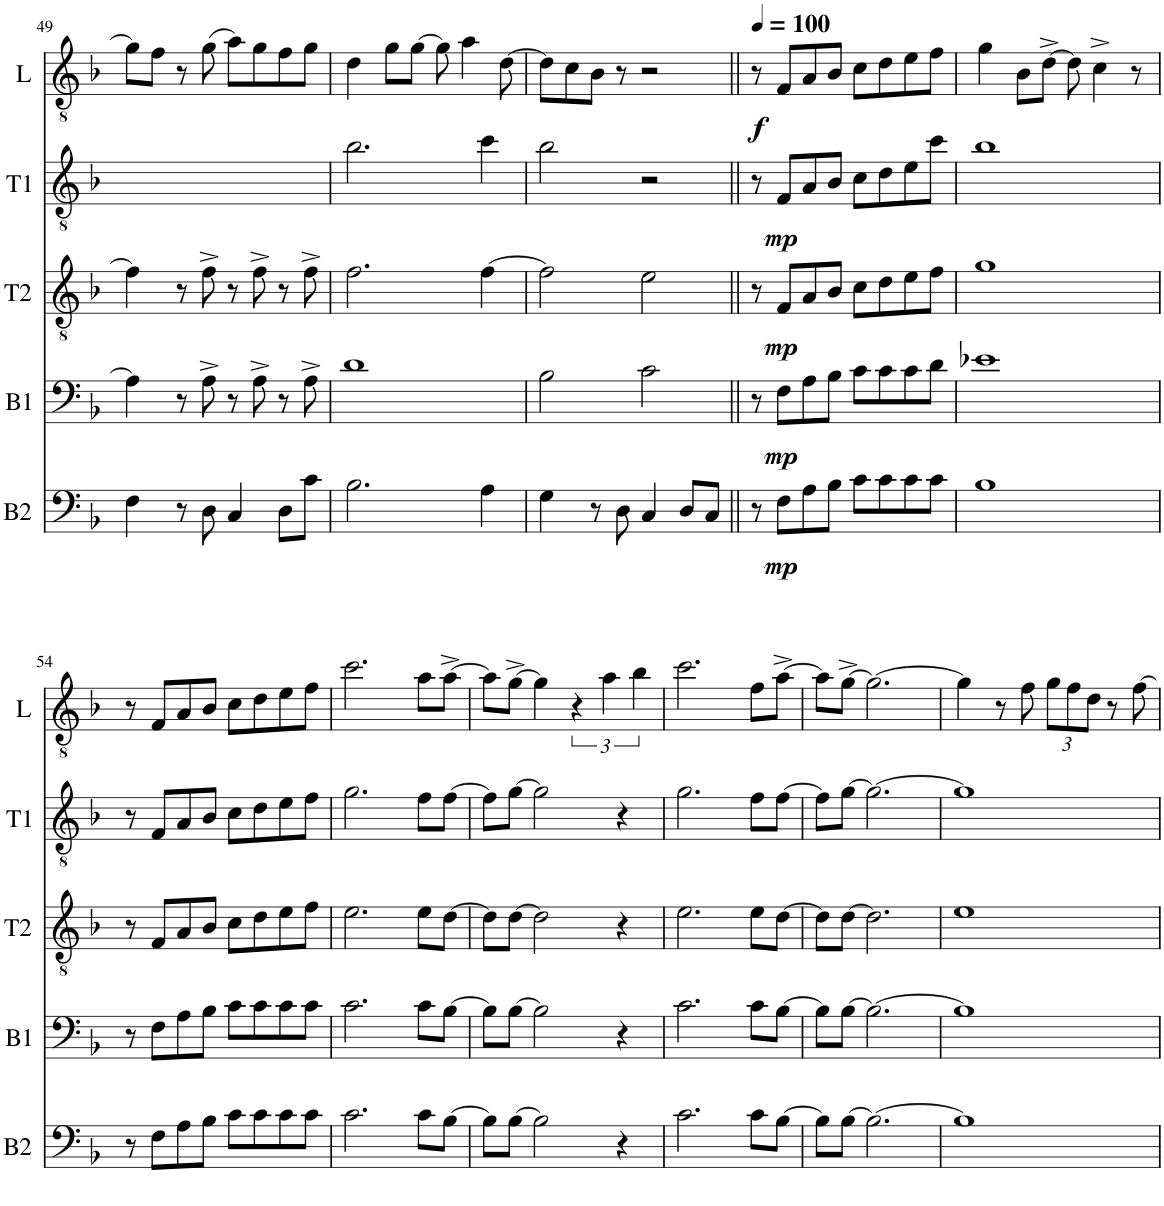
**kern	**dynam	**kern	**dynam	**kern	**dynam	**kern	**dynam	**kern	**dynam
*part5	*part5	*part4	*part4	*part3	*part3	*part2	*part2	*part1	*part1
*staff5	*staff5	*staff4	*staff4	*staff3	*staff3	*staff2	*staff2	*staff1	*staff1
*I"Bass	*	*I"Baritone	*	*I"Tenor 2	*	*I"Tenor 1	*	*I"Lead Tenor	*
*I'B2	*	*I'B1	*	*I'T2	*	*I'T1	*	*I'L	*
!!LO:PB:g=z
*clefF4	*	*clefF4	*	*clefGv2	*	*clefGv2	*	*clefGv2	*
*k[b-]	*	*k[b-]	*	*k[b-]	*	*k[b-]	*	*k[b-]	*
=49	=49	=49	=49	=49	=49	=49	=49	=49	=49
4F\	.	4A\]	.	4f\]	.	1a	.	8g\L]	.
.	.	.	.	.	.	.	.	8f\J	.
8r	.	8r	.	8r	.	.	.	8r	.
8D\	.	8A^\	.	8f^\	.	.	.	(8g\	.
4C/	.	8r	.	8r	.	.	.	8a\L)	.
.	.	8A^\	.	8f^\	.	.	.	8g\	.
8D\L	.	8r	.	8r	.	.	.	8f\	.
8c\J	.	8A^\	.	8f^\	.	.	.	8g\J	.
=50	=50	=50	=50	=50	=50	=50	=50	=50	=50
2.B-\	.	1d	.	2.f\	.	2.b-\	.	4d\	.
.	.	.	.	.	.	.	.	8g\L	.
.	.	.	.	.	.	.	.	[8g\J	.
.	.	.	.	.	.	.	.	8g\]	.
.	.	.	.	.	.	.	.	4a\	.
4A\	.	.	.	[4f\	.	4cc\	.	.	.
.	.	.	.	.	.	.	.	[8d\	.
=51	=51	=51	=51	=51	=51	=51	=51	=51	=51
4G\	.	2B-\	.	2f\]	.	2b-\	.	8d\L]	.
.	.	.	.	.	.	.	.	8c\	.
8r	.	.	.	.	.	.	.	8B-\J	.
8D\	.	.	.	.	.	.	.	8r	.
4C/	.	2c\	.	2e\	.	2r	.	2r	.
8D/L	.	.	.	.	.	.	.	.	.
8C/J	.	.	.	.	.	.	.	.	.
=52||	=52||	=52||	=52||	=52||	=52||	=52||	=52||	=52||	=52||
*	*	*	*	*	*	*	*	*MM100	*
!	!	!	!	!	!	!	!	!	!LO:DY:b
8r	.	8r	.	8r	.	8r	.	8r	f
!	!LO:DY:b	!	!LO:DY:b	!	!LO:DY:b	!	!LO:DY:b	!	!
8F\L	mp	8F\L	mp	8F/L	mp	8F/L	mp	8F/L	.
8A\	.	8A\	.	8A/	.	8A/	.	8A/	.
8B-\J	.	8B-\J	.	8B-/J	.	8B-/J	.	8B-/J	.
8c\L	.	8c\L	.	8c\L	.	8c\L	.	8c\L	.
8c\	.	8c\	.	8d\	.	8d\	.	8d\	.
8c\	.	8c\	.	8e\	.	8e\	.	8e\	.
8c\J	.	8d\J	.	8f\J	.	8cc\J	.	8f\J	.
=53	=53	=53	=53	=53	=53	=53	=53	=53	=53
1B-	.	1e-X	.	1g	.	1b-	.	4g\	.
.	.	.	.	.	.	.	.	8B-\L	.
.	.	.	.	.	.	.	.	[8d^\J	.
.	.	.	.	.	.	.	.	8d\]	.
.	.	.	.	.	.	.	.	4c^\	.
.	.	.	.	.	.	.	.	8r	.
!!LO:LB:g=z
=54	=54	=54	=54	=54	=54	=54	=54	=54	=54
8r	.	8r	.	8r	.	8r	.	8r	.
8F\L	.	8F\L	.	8F/L	.	8F/L	.	8F/L	.
8A\	.	8A\	.	8A/	.	8A/	.	8A/	.
8B-\J	.	8B-\J	.	8B-/J	.	8B-/J	.	8B-/J	.
8c\L	.	8c\L	.	8c\L	.	8c\L	.	8c\L	.
8c\	.	8c\	.	8d\	.	8d\	.	8d\	.
8c\	.	8c\	.	8e\	.	8e\	.	8e\	.
8c\J	.	8c\J	.	8f\J	.	8f\J	.	8f\J	.
=55	=55	=55	=55	=55	=55	=55	=55	=55	=55
2.c\	.	2.c\	.	2.e\	.	2.g\	.	2.cc\	.
8c\L	.	8c\L	.	8e\L	.	8f\L	.	8a\L	.
[8B-\J	.	[8B-\J	.	[8d\J	.	[8f\J	.	[8a^\J	.
=56	=56	=56	=56	=56	=56	=56	=56	=56	=56
8B-\L]	.	8B-\L]	.	8d\L]	.	8f\L]	.	8a\L]	.
[8B-\J	.	[8B-\J	.	[8d\J	.	[8g\J	.	[8g^\J	.
2B-\]	.	2B-\]	.	2d\]	.	2g\]	.	4g\]	.
.	.	.	.	.	.	.	.	6r	.
.	.	.	.	.	.	.	.	6a\	.
4r	.	4r	.	4r	.	4r	.	.	.
.	.	.	.	.	.	.	.	6b-\	.
=57	=57	=57	=57	=57	=57	=57	=57	=57	=57
2.c\	.	2.c\	.	2.e\	.	2.g\	.	2.cc\	.
8c\L	.	8c\L	.	8e\L	.	8f\L	.	8f\L	.
[8B-\J	.	[8B-\J	.	[8d\J	.	[8f\J	.	[8a^\J	.
=58	=58	=58	=58	=58	=58	=58	=58	=58	=58
8B-\L]	.	8B-\L]	.	8d\L]	.	8f\L]	.	8a\L]	.
[8B-\J	.	[8B-\J	.	[8d\J	.	[8g\J	.	[8g^\J	.
2.B-\_	.	2.B-\_	.	2.d\]	.	2.g\_	.	2.g\_	.
=59	=59	=59	=59	=59	=59	=59	=59	=59	=59
1B-]	.	1B-]	.	1e	.	1g]	.	4g\]	.
.	.	.	.	.	.	.	.	8r	.
.	.	.	.	.	.	.	.	8f\	.
*	*	*	*	*	*	*	*	*Xbrackettup	*
.	.	.	.	.	.	.	.	12g\L	.
.	.	.	.	.	.	.	.	12f\	.
.	.	.	.	.	.	.	.	12d\J	.
.	.	.	.	.	.	.	.	8r	.
.	.	.	.	.	.	.	.	[8f\	.
=	=	=	=	=	=	=	=	=	=
*-	*-	*-	*-	*-	*-	*-	*-	*-	*-
